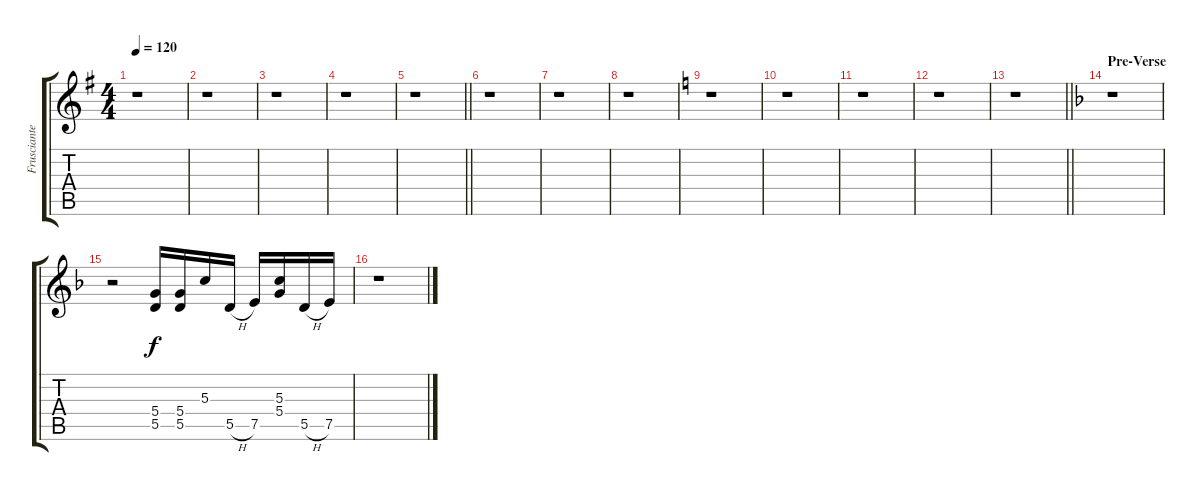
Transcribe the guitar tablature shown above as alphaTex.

\track ("Frusciante Slightly Dirty" "Frusciante") {instrument overdrivenguitar}
\staff {score tabs}
\tuning (E4 B3 G3 D3 A2 E2) {hide}
\ts (4 4)
\tempo 120
\clef g2
\ks g
r.1{dy f} |
r.1 |
r.1 |
r.1 |
\barLineRight lightlight
r.1 |
r.1 |
r.1 |
r.1 |
\ks c
r.1 |
r.1 |
r.1 |
r.1 |
\barLineRight lightlight
r.1 |
\section ("" "Pre-Verse")
\ks f
r.1 |
r.2 (5.4 5.5).16 (5.4 5.5).16 5.3.16 5.5{h}.16 7.5.16 (5.3 5.4).16 5.5{h}.16 7.5.16 |
r.1
